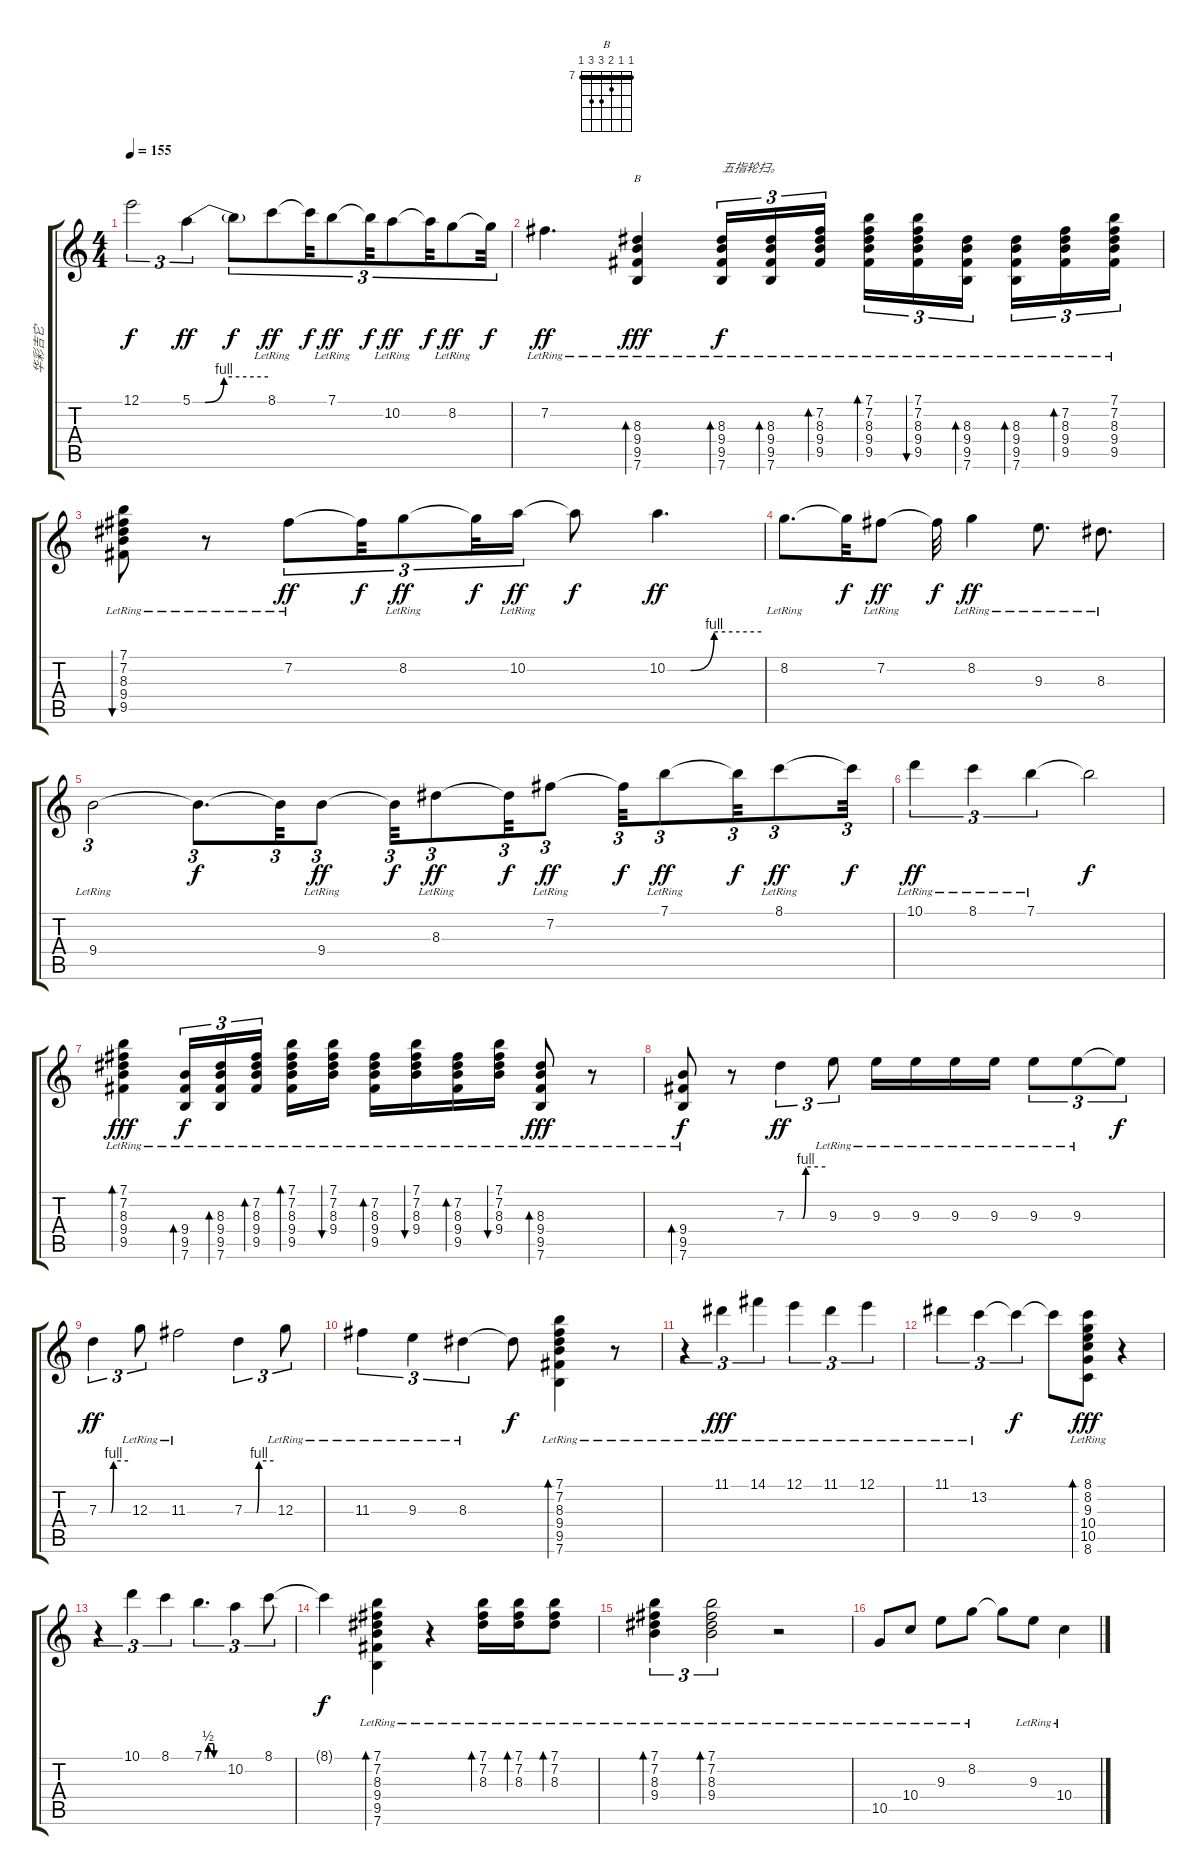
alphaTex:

\track ("华彩吉它" "华彩吉它") {instrument acousticguitarsteel}
\staff {score tabs}
\tuning (E4 B3 G3 D3 A2 E2) {hide}
\chord ("B" 7 7 8 9 9 7) {firstfret 7 barre 7}
\ts (4 4)
\tempo 155
\clef g2
\ks c
12.1{t}.2{tu (3 2) dy f} 5.1{be (custom 0 0 10 0 25 4 60 4)}.4{tu (3 2) dy ff} 5.1{t}.8{tu (3 2) dy f} 8.1{lr}.8{tu (3 2) dy ff} 8.1{t}.32{tu (3 2) dy f} 7.1{lr}.8{tu (3 2) dy ff} 7.1{t}.32{tu (3 2) dy f} 10.2{lr}.8{tu (3 2) dy ff} 10.2{t}.32{tu (3 2) dy f} 8.2{lr}.8{tu (3 2) dy ff} 8.2{t}.32{tu (3 2) dy f} |
7.2{lr}.4{d dy ff} (8.3{lr} 9.4{lr} 9.5{lr} 7.6{lr}).4{bd 120 ch "B" dy fff} (8.3{lr} 9.4{lr} 9.5{lr} 7.6{lr}).16{tu (3 2) bd 120 txt "五指轮扫。" dy f} (8.3{lr} 9.4{lr} 9.5{lr} 7.6{lr}).16{tu (3 2) bd 120} (7.2{lr} 8.3{lr} 9.4{lr} 9.5{lr}).16{tu (3 2) bd 120} (7.1{lr} 7.2{lr} 8.3{lr} 9.4{lr} 9.5{lr}).16{tu (3 2) bd 120} (7.1{lr} 7.2{lr} 8.3{lr} 9.4{lr} 9.5{lr}).16{tu (3 2) bu 120} (8.3{lr} 9.4{lr} 9.5{lr} 7.6{lr}).16{tu (3 2) bd 120} (8.3{lr} 9.4{lr} 9.5{lr} 7.6{lr}).16{tu (3 2) bd 120} (7.2{lr} 8.3{lr} 9.4{lr} 9.5{lr}).16{tu (3 2) bd 120} (7.1{lr} 7.2{lr} 8.3{lr} 9.4{lr} 9.5{lr}).16{tu (3 2)} |
(7.1{lr} 7.2{lr} 8.3{lr} 9.4{lr} 9.5{lr}).8{bu 120} r.8 7.2{lr}.8{tu (3 2) dy ff} 7.2{t}.32{tu (3 2) dy f} 8.2{lr}.8{tu (3 2) dy ff} 8.2{t}.32{tu (3 2) dy f} 10.2{lr}.16{tu (3 2) dy ff} 10.2{t}.8{dy f} 10.2{be (custom 0 0 15 0 30 4 60 4)}.4{d dy ff} |
8.2{lr}.8{d} 8.2{t}.32{dy f} 7.2{lr}.8{dy ff} 7.2{t}.32{dy f} 8.2{lr}.4{dy ff} 9.3{lr}.8{d} 8.3{lr}.8{d} |
9.4{lr}.2{tu (3 2)} 9.4{t}.8{d tu (3 2) dy f} 9.4{t}.32{tu (3 2)} 9.4{lr}.8{tu (3 2) dy ff} 9.4{t}.32{tu (3 2) dy f} 8.3{lr}.8{tu (3 2) dy ff} 8.3{t}.32{tu (3 2) dy f} 7.2{lr}.8{tu (3 2) dy ff} 7.2{t}.32{tu (3 2) dy f} 7.1{lr}.8{tu (3 2) dy ff} 7.1{t}.32{tu (3 2) dy f} 8.1{lr}.8{tu (3 2) dy ff} 8.1{t}.32{tu (3 2) dy f} |
10.1{lr}.4{tu (3 2) dy ff} 8.1{lr}.4{tu (3 2)} 7.1{lr}.4{tu (3 2)} 7.1{t}.2{dy f} |
(7.1{lr} 7.2{lr} 8.3{lr} 9.4{lr} 9.5{lr}).4{bd 60 dy fff} (9.4{lr} 9.5{lr} 7.6{lr}).16{tu (3 2) bd 120 dy f} (8.3{lr} 9.4{lr} 9.5{lr} 7.6{lr}).16{tu (3 2) bd 120} (7.2{lr} 8.3{lr} 9.4{lr} 9.5{lr}).16{tu (3 2) bd 120} (7.1{lr} 7.2{lr} 8.3{lr} 9.4{lr} 9.5{lr}).16{bd 120} (7.1{lr} 7.2{lr} 8.3{lr} 9.4{lr}).16{bu 120} (7.2{lr} 8.3{lr} 9.4{lr} 9.5{lr}).16{bd 120} (7.1{lr} 7.2{lr} 8.3{lr} 9.4{lr}).16{bu 120} (7.2{lr} 8.3{lr} 9.4{lr} 9.5{lr}).16{bd 120} (7.1{lr} 7.2{lr} 8.3{lr} 9.4{lr}).16{bu 120} (8.3{lr} 9.4{lr} 9.5{lr} 7.6{lr}).8{bd 60 dy fff} r.8 |
(9.4{lr} 9.5{lr} 7.6{lr}).8{bd 240 dy f} r.8 7.3{be (custom 0 0 25 0 30 4 60 4)}.4{tu (3 2) dy ff} 9.3{lr}.8{tu (3 2)} 9.3{lr}.16 9.3{lr}.16 9.3{lr}.16 9.3{lr}.16 9.3{lr}.8{tu (3 2)} 9.3{lr}.8{tu (3 2)} 9.3{t}.8{tu (3 2) dy f} |
7.3{be (custom 0 0 25 0 30 4 60 4)}.4{tu (3 2) dy ff} 12.3{lr}.8{tu (3 2)} 11.3{lr}.2 7.3{be (custom 0 0 25 0 30 4 60 4)}.4{tu (3 2)} 12.3{lr}.8{tu (3 2)} |
11.3{lr}.4{tu (3 2)} 9.3{lr}.4{tu (3 2)} 8.3{lr}.4{tu (3 2)} 8.3{t}.8{dy f} (7.1{lr} 7.2{lr} 8.3{lr} 9.4{lr} 9.5{lr} 7.6{lr}).4{bd 240} r.8 |
r.4{tu (3 2)} 11.1{lr}.4{tu (3 2) dy fff} 14.1{lr}.4{tu (3 2)} 12.1{lr}.4{tu (3 2)} 11.1{lr}.4{tu (3 2)} 12.1{lr}.4{tu (3 2)} |
11.1{lr}.4{tu (3 2)} 13.2{lr}.4{tu (3 2)} 13.2{t}.4{tu (3 2) dy f} 13.2{t}.8 (8.1{lr} 8.2{lr} 9.3{lr} 10.4{lr} 10.5{lr} 8.6{lr}).8{bd 60 dy fff} r.4 |
r.4{tu (3 2)} 10.1.4{tu (3 2)} 8.1.4{tu (3 2)} 7.1{be (custom 0 0 10 0 12 2 28 2 30 0 60 0)}.4{d tu (3 2)} 10.2.4{tu (3 2)} 8.1.8{tu (3 2)} |
8.1{t}.4{dy f} (7.1{lr} 7.2{lr} 8.3{lr} 9.4{lr} 9.5{lr} 7.6{lr}).4{bd 480} r.4 (7.1{lr} 7.2{lr} 8.3{lr}).16{bd 480} (7.1{lr} 7.2{lr} 8.3{lr}).16{bd 480} (7.1{lr} 7.2{lr} 8.3{lr}).8{bd 480} |
(7.1{lr} 7.2{lr} 8.3{lr} 9.4{lr}).4{tu (3 2) bd 120} (7.1{lr} 7.2{lr} 8.3{lr} 9.4{lr}).2{tu (3 2) bd 120} r.2 |
10.5{lr}.8{volume 12} 10.4{lr}.8 9.3{lr}.8 8.2{lr}.8 8.2{t}.8 9.3{lr}.8 10.4{lr}.4
